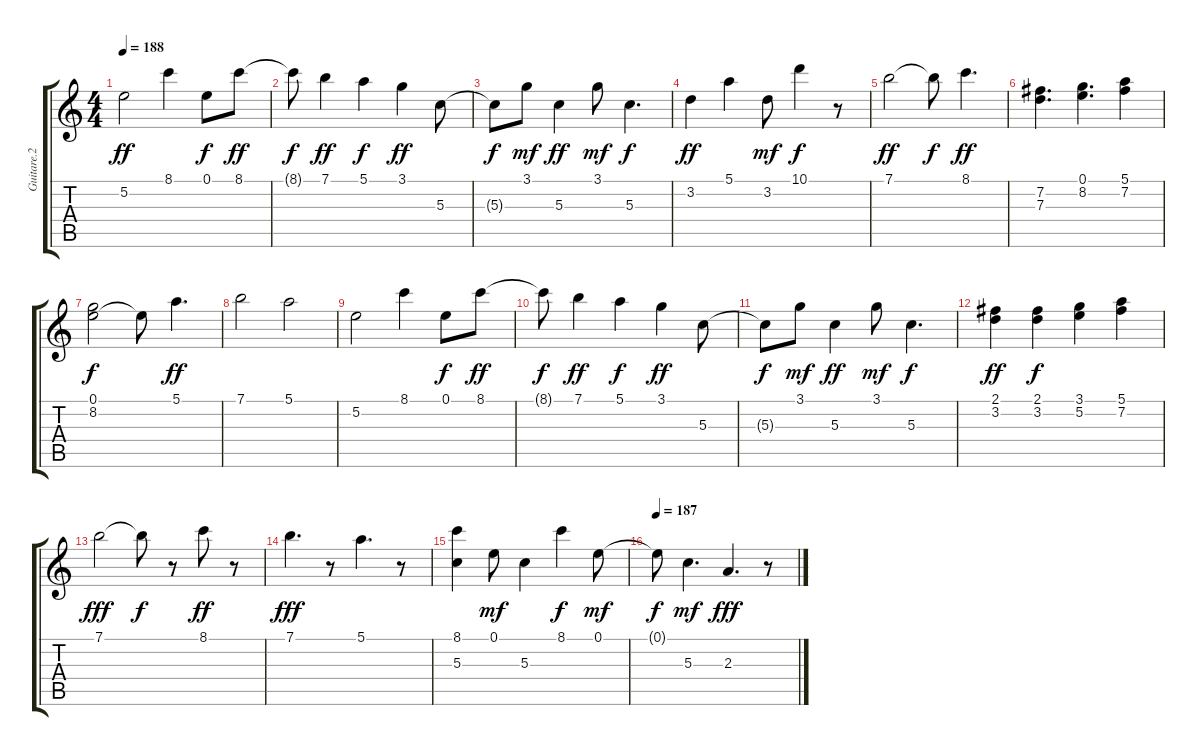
\track ("Guitare.2           " "Guitare.2 ") {instrument acousticguitarnylon}
\staff {score tabs}
\tuning (E4 B3 G3 D3 A2 E2) {hide}
\ts (4 4)
\tempo 188
\clef g2
\ks c
5.2.2{dy ff} 8.1.4 0.1.8{dy f} 8.1.8{dy ff} |
8.1{t}.8{dy f} 7.1.4{dy ff} 5.1.4{dy f} 3.1.4{dy ff} 5.3.8 |
5.3{t}.8{dy f} 3.1.8{dy mf} 5.3.4{dy ff} 3.1.8{dy mf} 5.3.4{d dy f} |
3.2.4{dy ff} 5.1.4 3.2.8{dy mf} 10.1.4{dy f} r.8 |
7.1.2{dy ff} 7.1{t}.8{dy f} 8.1.4{d dy ff} |
(7.2 7.3).4{d} (0.1 8.2).4{d} (5.1 7.2).4 |
(0.1 8.2).2{dy f} 0.1{t}.8 5.1.4{d dy ff} |
7.1.2 5.1.2 |
5.2.2 8.1.4 0.1.8{dy f} 8.1.8{dy ff} |
8.1{t}.8{dy f} 7.1.4{dy ff} 5.1.4{dy f} 3.1.4{dy ff} 5.3.8 |
5.3{t}.8{dy f} 3.1.8{dy mf} 5.3.4{dy ff} 3.1.8{dy mf} 5.3.4{d dy f} |
(2.1 3.2).4{dy ff} (2.1 3.2).4{dy f} (3.1 5.2).4 (5.1 7.2).4 |
7.1.2{dy fff} 7.1{t}.8{dy f} r.8 8.1.8{dy ff} r.8 |
7.1.4{d dy fff} r.8 5.1.4{d} r.8 |
(8.1 5.3).4 0.1.8{dy mf} 5.3.4 8.1.4{dy f} 0.1.8{dy mf} |
\tempo 187
0.1{t}.8{dy f} 5.3.4{d dy mf} 2.3.4{d dy fff} r.8
